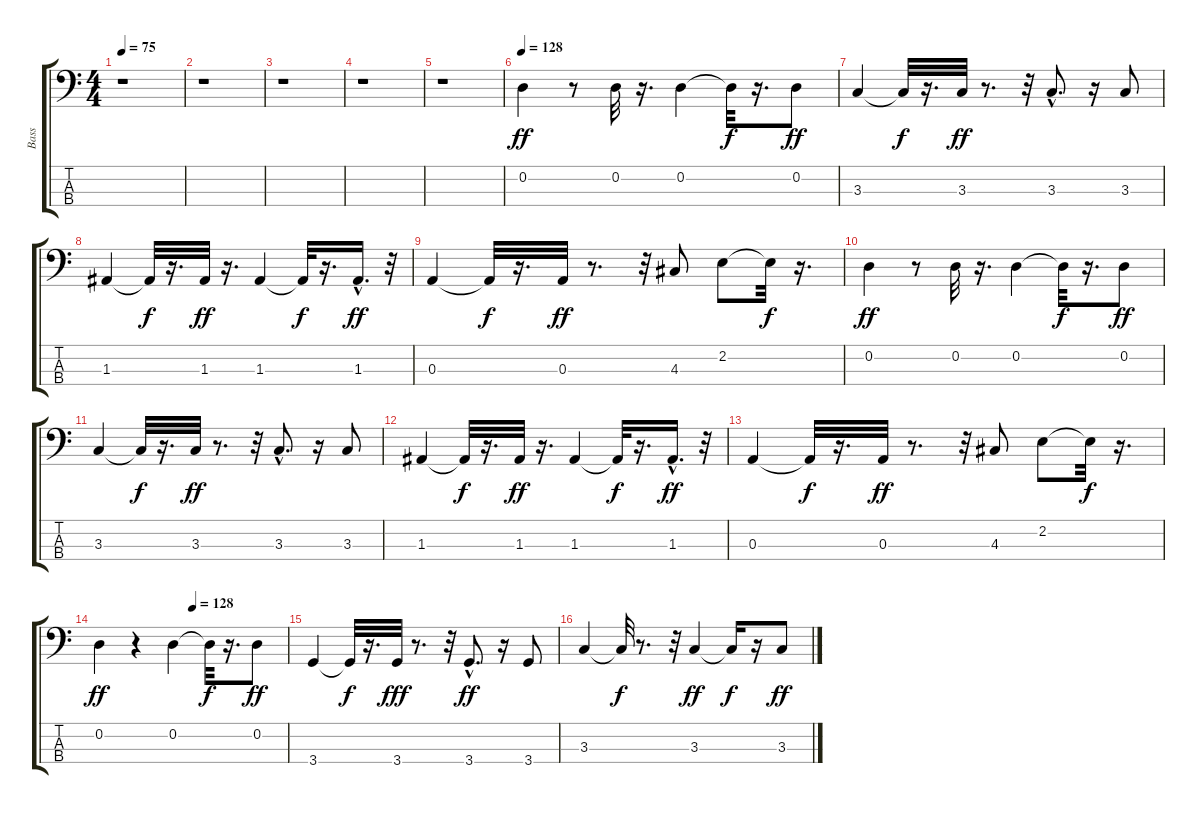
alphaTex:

\track ("Bass" "Bass") {instrument electricbassfinger}
\staff {score tabs}
\tuning (G2 D2 A1 E1) {hide}
\ts (4 4)
\tempo 75
\clef f4
\ks c
r.1{dy ff instrument electricbassfinger} |
r.1 |
r.1 |
r.1 |
r.1 |
\tempo 128
0.2.4 r.8 0.2.32 r.16{d} 0.2.4 0.2{t}.32{dy f} r.16{d} 0.2.8{dy ff} |
3.3.4 3.3{t}.32{dy f} r.16{d} 3.3.32{dy ff} r.8{d} r.32 3.3{hac}.8{d} r.16 3.3.8 |
1.3.4 1.3{t}.32{dy f} r.16{d} 1.3.32{dy ff} r.16{d} 1.3.4 1.3{t}.32{dy f} r.16{d} 1.3{hac}.16{d dy ff} r.32 |
0.3.4 0.3{t}.32{dy f} r.16{d} 0.3.32{dy ff} r.8{d} r.32 4.3.8 2.2.8 2.2{t}.32{dy f} r.16{d} |
0.2.4{dy ff} r.8 0.2.32 r.16{d} 0.2.4 0.2{t}.32{dy f} r.16{d} 0.2.8{dy ff} |
3.3.4 3.3{t}.32{dy f} r.16{d} 3.3.32{dy ff} r.8{d} r.32 3.3{hac}.8{d} r.16 3.3.8 |
1.3.4 1.3{t}.32{dy f} r.16{d} 1.3.32{dy ff} r.16{d} 1.3.4 1.3{t}.32{dy f} r.16{d} 1.3{hac}.16{d dy ff} r.32 |
0.3.4 0.3{t}.32{dy f} r.16{d} 0.3.32{dy ff} r.8{d} r.32 4.3.8 2.2.8 2.2{t}.32{dy f} r.16{d} |
\tempo (128 0.5)
0.2.4{dy ff} r.4 0.2.4 0.2{t}.32{dy f} r.16{d} 0.2.8{dy ff} |
3.4.4 3.4{t}.32{dy f} r.16{d} 3.4.32{dy fff} r.8{d} r.32 3.4{hac}.8{d dy ff} r.16 3.4.8 |
3.3.4 3.3{t}.32{dy f} r.8{d} r.32 3.3.4{dy ff} 3.3{t}.16{dy f} r.16 3.3.8{dy ff}
